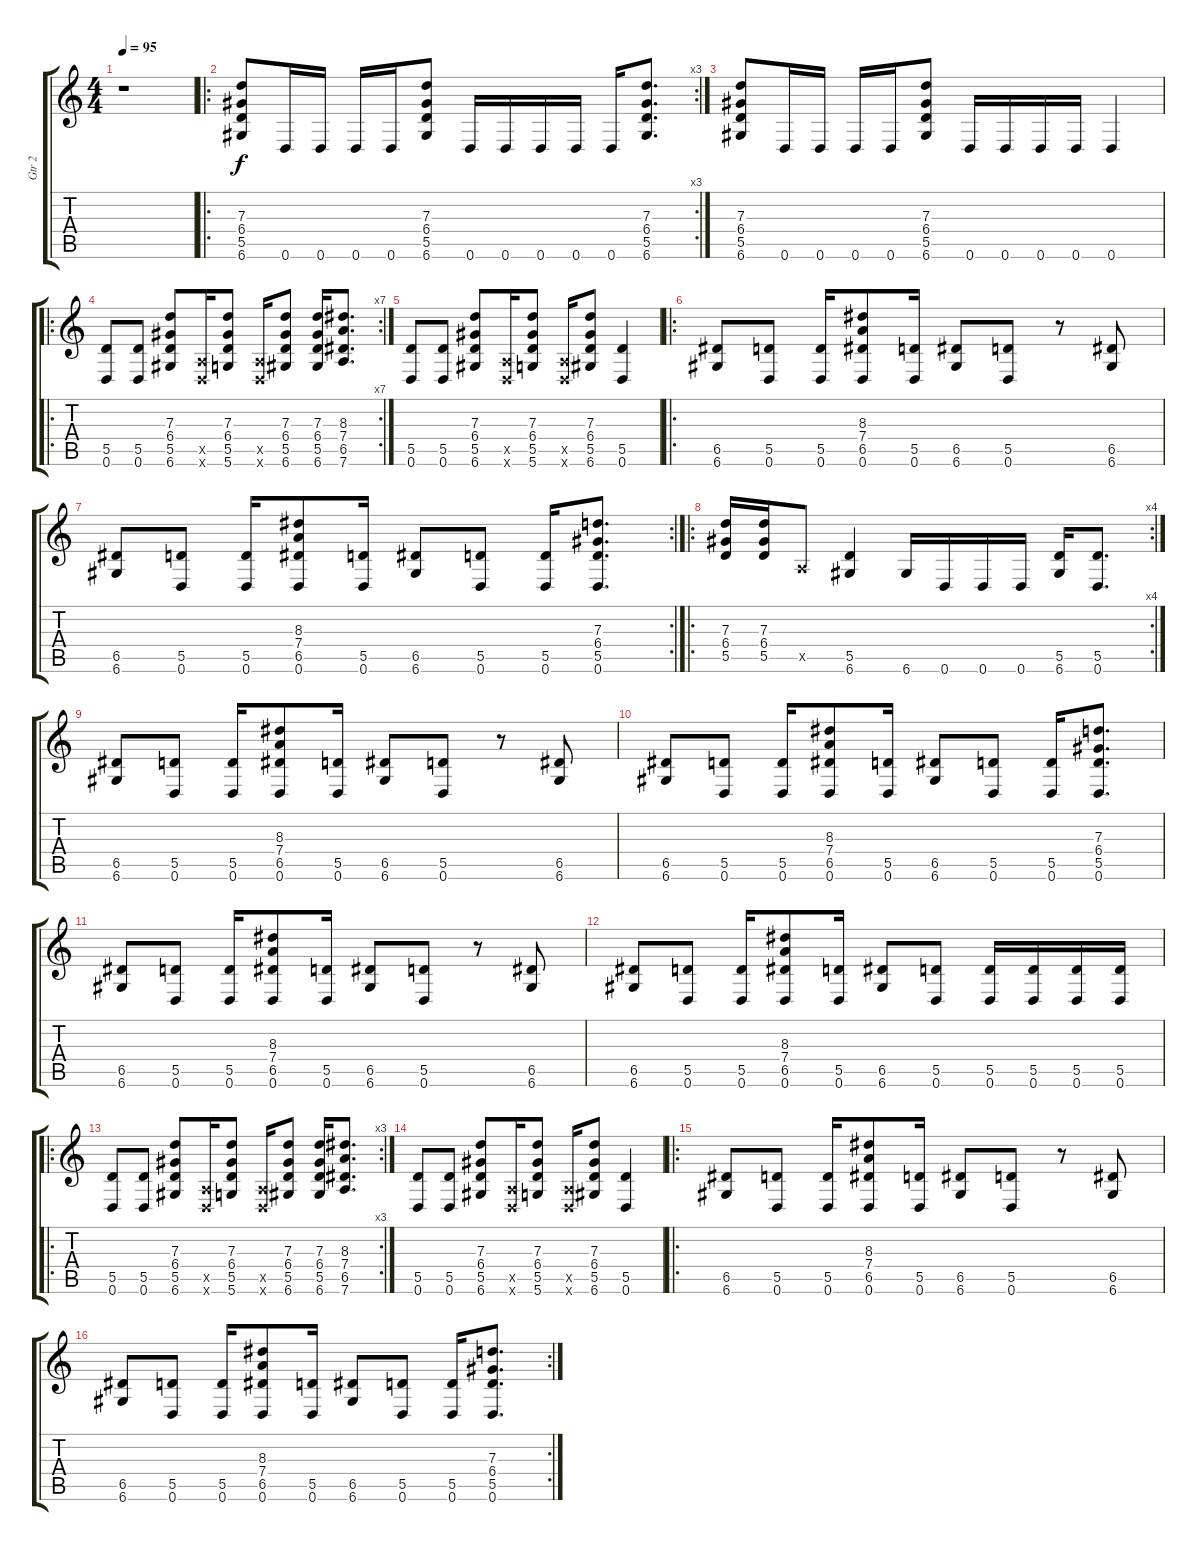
\track ("Gtr 2" "Gtr 2") {instrument distortionguitar}
\staff {score tabs}
\tuning (E4 B3 G3 D3 A2 D2) {hide}
\ts (4 4)
\tempo 95
\clef g2
\ks c
r.1{dy f instrument distortionguitar} |
\ro
\rc 3
(7.3 6.4 5.5 6.6).8 0.6.16 0.6.16 0.6.16 0.6.16 (7.3 6.4 5.5 6.6).8 0.6.16 0.6.16 0.6.16 0.6.16 0.6.16 (7.3 6.4 5.5 6.6).8{d} |
(7.3 6.4 5.5 6.6).8 0.6.16 0.6.16 0.6.16 0.6.16 (7.3 6.4 5.5 6.6).8 0.6.16 0.6.16 0.6.16 0.6.16 0.6.4 |
\ro
\rc 7
(5.5 0.6).8 (5.5 0.6).8 (7.3 6.4 5.5 6.6).8 (0.5{x} 0.6{x}).16 (7.3 6.4 5.5 5.6).8 (0.5{x} 0.6{x}).16 (7.3 6.4 5.5 6.6).8 (7.3 6.4 5.5 6.6).16 (8.3 7.4 6.5 7.6).8{d} |
(5.5 0.6).8 (5.5 0.6).8 (7.3 6.4 5.5 6.6).8 (0.5{x} 0.6{x}).16 (7.3 6.4 5.5 5.6).8 (0.5{x} 0.6{x}).16 (7.3 6.4 5.5 6.6).8 (5.5 0.6).4 |
\ro
(6.5 6.6).8 (5.5 0.6).8 (5.5 0.6).16 (8.3 7.4 6.5 0.6).8 (5.5 0.6).16 (6.5 6.6).8 (5.5 0.6).8 r.8 (6.5 6.6).8 |
\rc 2
(6.5 6.6).8 (5.5 0.6).8 (5.5 0.6).16 (8.3 7.4 6.5 0.6).8 (5.5 0.6).16 (6.5 6.6).8 (5.5 0.6).8 (5.5 0.6).16 (7.3 6.4 5.5 0.6).8{d} |
\ro
\rc 4
(7.3 6.4 5.5).16 (7.3 6.4 5.5).16 0.5{x}.8 (5.5 6.6).4 6.6.16 0.6.16 0.6.16 0.6.16 (5.5 6.6).16 (5.5 0.6).8{d} |
(6.5 6.6).8 (5.5 0.6).8 (5.5 0.6).16 (8.3 7.4 6.5 0.6).8 (5.5 0.6).16 (6.5 6.6).8 (5.5 0.6).8 r.8 (6.5 6.6).8 |
(6.5 6.6).8 (5.5 0.6).8 (5.5 0.6).16 (8.3 7.4 6.5 0.6).8 (5.5 0.6).16 (6.5 6.6).8 (5.5 0.6).8 (5.5 0.6).16 (7.3 6.4 5.5 0.6).8{d} |
(6.5 6.6).8 (5.5 0.6).8 (5.5 0.6).16 (8.3 7.4 6.5 0.6).8 (5.5 0.6).16 (6.5 6.6).8 (5.5 0.6).8 r.8 (6.5 6.6).8 |
(6.5 6.6).8 (5.5 0.6).8 (5.5 0.6).16 (8.3 7.4 6.5 0.6).8 (5.5 0.6).16 (6.5 6.6).8 (5.5 0.6).8 (5.5 0.6).16 (5.5 0.6).16 (5.5 0.6).16 (5.5 0.6).16 |
\ro
\rc 3
(5.5 0.6).8 (5.5 0.6).8 (7.3 6.4 5.5 6.6).8 (0.5{x} 0.6{x}).16 (7.3 6.4 5.5 5.6).8 (0.5{x} 0.6{x}).16 (7.3 6.4 5.5 6.6).8 (7.3 6.4 5.5 6.6).16 (8.3 7.4 6.5 7.6).8{d} |
(5.5 0.6).8 (5.5 0.6).8 (7.3 6.4 5.5 6.6).8 (0.5{x} 0.6{x}).16 (7.3 6.4 5.5 5.6).8 (0.5{x} 0.6{x}).16 (7.3 6.4 5.5 6.6).8 (5.5 0.6).4 |
\ro
(6.5 6.6).8 (5.5 0.6).8 (5.5 0.6).16 (8.3 7.4 6.5 0.6).8 (5.5 0.6).16 (6.5 6.6).8 (5.5 0.6).8 r.8 (6.5 6.6).8 |
\rc 2
(6.5 6.6).8 (5.5 0.6).8 (5.5 0.6).16 (8.3 7.4 6.5 0.6).8 (5.5 0.6).16 (6.5 6.6).8 (5.5 0.6).8 (5.5 0.6).16 (7.3 6.4 5.5 0.6).8{d}
